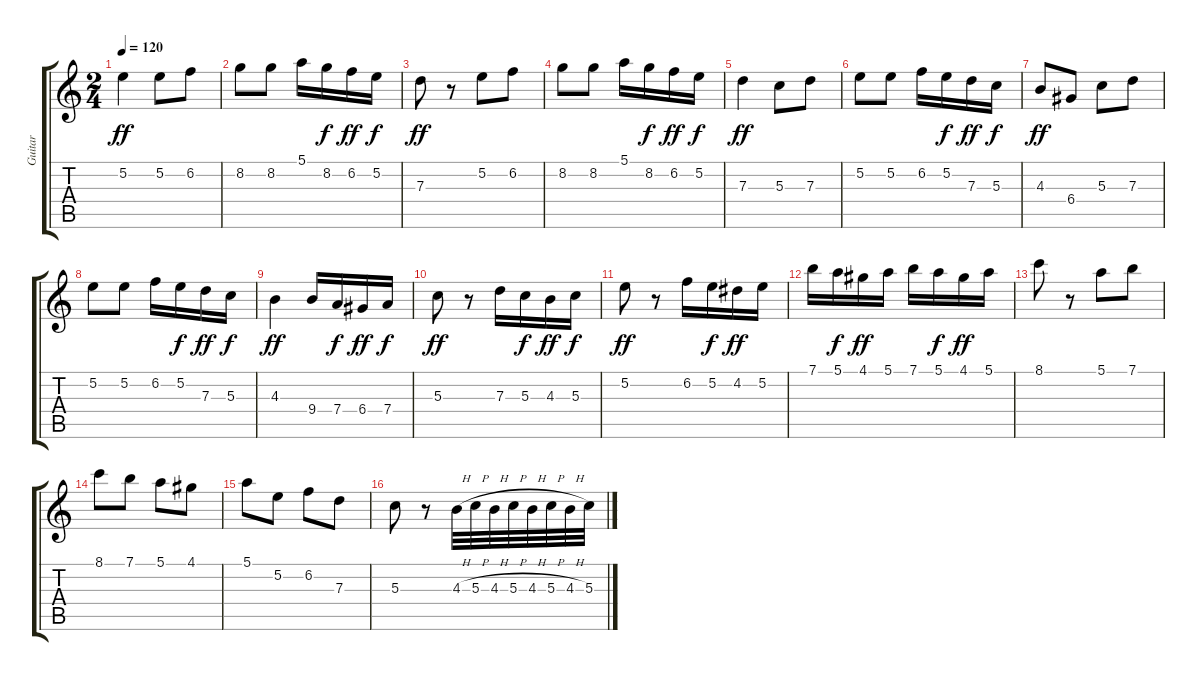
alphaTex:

\track ("Guitar" "Guitar") {instrument distortionguitar}
\staff {score tabs}
\tuning (E4 B3 G3 D3 A2 E2) {hide}
\ts (2 4)
\tempo 120
\clef g2
\ks c
5.2.4{dy ff} 5.2.8 6.2.8 |
8.2.8 8.2.8 5.1.16 8.2.16{dy f} 6.2.16{dy ff} 5.2.16{dy f} |
7.3.8{dy ff} r.8 5.2.8 6.2.8 |
8.2.8 8.2.8 5.1.16 8.2.16{dy f} 6.2.16{dy ff} 5.2.16{dy f} |
7.3.4{dy ff} 5.3.8 7.3.8 |
5.2.8 5.2.8 6.2.16 5.2.16{dy f} 7.3.16{dy ff} 5.3.16{dy f} |
4.3.8{dy ff} 6.4.8 5.3.8 7.3.8 |
5.2.8 5.2.8 6.2.16 5.2.16{dy f} 7.3.16{dy ff} 5.3.16{dy f} |
4.3.4{dy ff} 9.4.16 7.4.16{dy f} 6.4.16{dy ff} 7.4.16{dy f} |
5.3.8{dy ff} r.8 7.3.16 5.3.16{dy f} 4.3.16{dy ff} 5.3.16{dy f} |
5.2.8{dy ff} r.8 6.2.16 5.2.16{dy f} 4.2.16{dy ff} 5.2.16 |
7.1.16 5.1.16{dy f} 4.1.16{dy ff} 5.1.16 7.1.16 5.1.16{dy f} 4.1.16{dy ff} 5.1.16 |
8.1.8 r.8 5.1.8 7.1.8 |
8.1.8 7.1.8 5.1.8 4.1.8 |
5.1.8 5.2.8 6.2.8 7.3.8 |
5.3.8 r.8 4.3{h}.32 5.3{h}.32 4.3{h}.32 5.3{h}.32 4.3{h}.32 5.3{h}.32 4.3{h}.32 5.3.32
